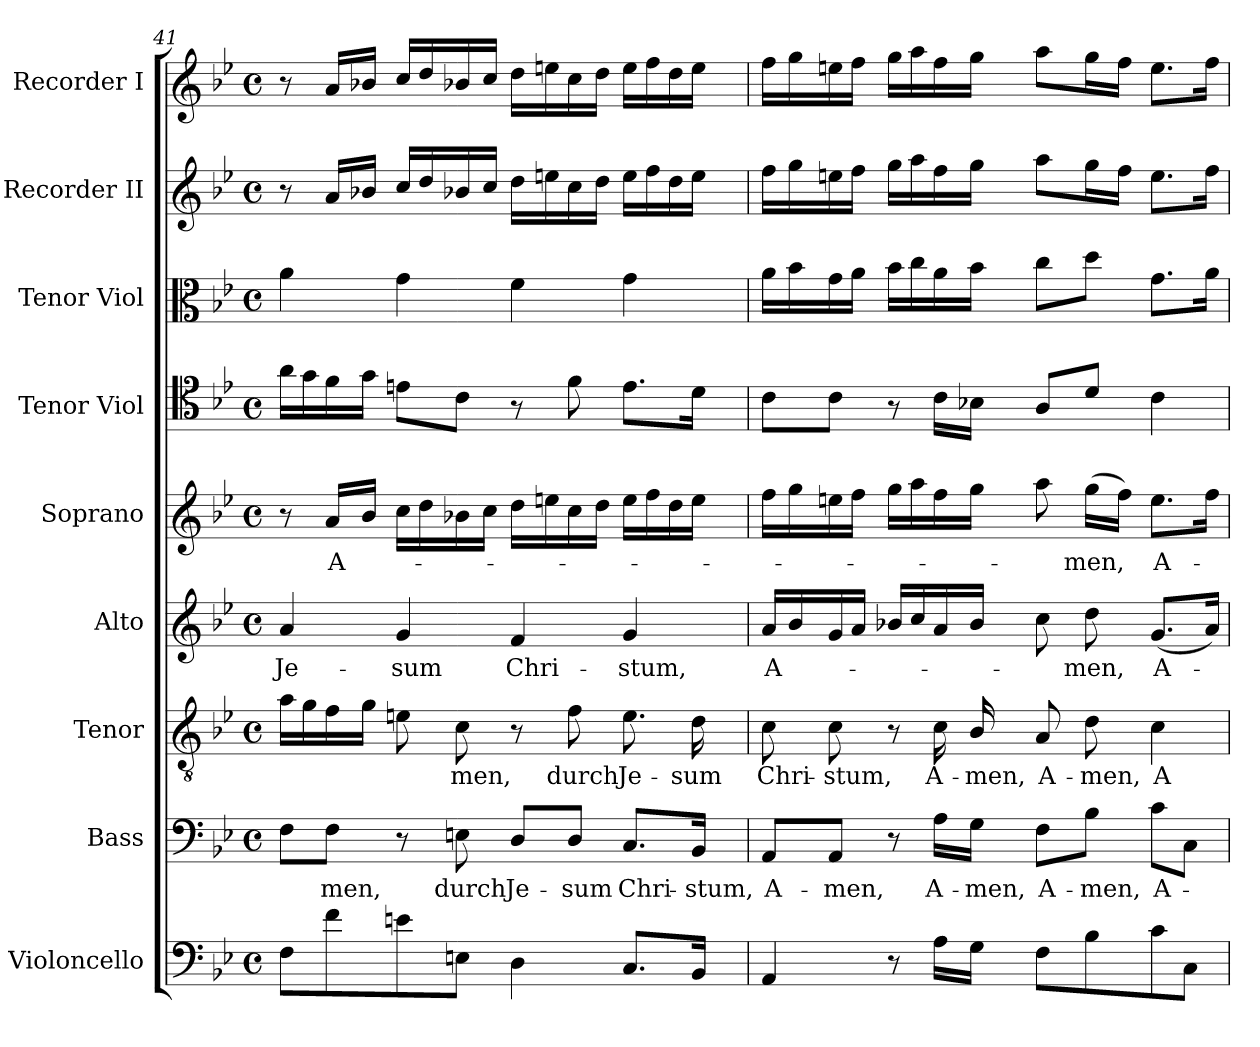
**kern	**kern	**text	**kern	**text	**kern	**text	**kern	**text	**kern	**kern	**kern	**kern
*part9	*part8	*part8	*part7	*part7	*part6	*part6	*part5	*part5	*part4	*part3	*part2	*part1
*staff9	*staff8	*staff8	*staff7	*staff7	*staff6	*staff6	*staff5	*staff5	*staff4	*staff3	*staff2	*staff1
*I"Violoncello	*I"Bass	*	*I"Tenor	*	*I"Alto	*	*I"Soprano	*	*I"Tenor Viol	*I"Tenor Viol	*I"Recorder II	*I"Recorder I
!!LO:PB:g=z
*clefF4	*clefF4	*	*clefGv2	*	*clefG2	*	*clefG2	*	*clefC4	*clefC3	*clefG2	*clefG2
*	*	*	*ITrd7c12	*	*	*	*	*	*	*	*	*
*k[b-e-]	*k[b-e-]	*	*k[b-e-]	*	*k[b-e-]	*	*k[b-e-]	*	*k[b-e-]	*k[b-e-]	*k[b-e-]	*k[b-e-]
*B-:	*B-:	*	*B-:	*	*B-:	*	*B-:	*	*B-:	*B-:	*B-:	*B-:
*M4/4	*M4/4	*	*M4/4	*	*M4/4	*	*M4/4	*	*M4/4	*M4/4	*M4/4	*M4/4
*met(c)	*met(c)	*	*met(c)	*	*met(c)	*	*met(c)	*	*met(c)	*met(c)	*met(c)	*met(c)
=41	=41	=41	=41	=41	=41	=41	=41	=41	=41	=41	=41	=41
!	!	!	!	!	!	!LO:LY:b:color=#000000	!	!	!	!	!	!
8Fi\L	8Fi\L	.	16Ai\LL	.	4ai/	Je-	8r	.	16ai\LL	4ai\	8r	8r
.	.	.	16Gi\	.	.	.	.	.	16gi\	.	.	.
!	!	!LO:LY:b:color=#000000	!	!	!	!	!	!	!	!	!	!
!	!	!	!	!	!	!	!	!LO:LY:b:color=#000000	!	!	!	!
8fi\	8Fi\J	-men,	16Fi\	.	.	.	16ai/LL	A-	16fi\	.	16ai/LL	16ai/LL
.	.	.	16Gi\JJ	.	.	.	16b-i/JJ	.	16gi\JJ	.	16b-Xi/JJ	16b-Xi/JJ
!	!	!	!	!	!	!LO:LY:b:color=#000000	!	!	!	!	!	!
8eni\	8r	.	8Eni\	.	4gi/	-sum	16cci\LL	.	8eni\L	4gi\	16cci/LL	16cci/LL
.	.	.	.	.	.	.	16ddi\	.	.	.	16ddi/	16ddi/
!	!	!LO:LY:b:color=#000000	!	!	!	!	!	!	!	!	!	!
!	!	!	!	!LO:LY:b:color=#000000	!	!	!	!	!	!	!	!
8Eni\J	8Eni\	durch	8Ci\	-men,	.	.	16b-Xi\	.	8ci\J	.	16b-Xi/	16b-Xi/
.	.	.	.	.	.	.	16cci\JJ	.	.	.	16cci/JJ	16cci/JJ
!	!	!LO:LY:b:color=#000000	!	!	!	!	!	!	!	!	!	!
!	!	!	!	!	!	!LO:LY:b:color=#000000	!	!	!	!	!	!
4Di\	8Di/L	Je-	8r	.	4fi/	Chri-	16ddi\LL	.	8r	4fi\	16ddi\LL	16ddi\LL
.	.	.	.	.	.	.	16eeni\	.	.	.	16eeni\	16eeni\
!	!	!LO:LY:b:color=#000000	!	!	!	!	!	!	!	!	!	!
!	!	!	!	!LO:LY:b:color=#000000	!	!	!	!	!	!	!	!
.	8Di/J	-sum	8Fi\	durch	.	.	16cci\	.	8fi\	.	16cci\	16cci\
.	.	.	.	.	.	.	16ddi\JJ	.	.	.	16ddi\JJ	16ddi\JJ
!	!	!LO:LY:b:color=#000000	!	!	!	!	!	!	!	!	!	!
!	!	!	!	!LO:LY:b:color=#000000	!	!	!	!	!	!	!	!
!	!	!	!	!	!	!LO:LY:b:color=#000000	!	!	!	!	!	!
8.Ci/L	8.Ci/L	Chri-	8.Ei\	Je-	4gi/	-stum,	16eei\LL	.	8.ei\L	4gi\	16eei\LL	16eei\LL
.	.	.	.	.	.	.	16ffi\	.	.	.	16ffi\	16ffi\
.	.	.	.	.	.	.	16ddi\	.	.	.	16ddi\	16ddi\
!	!	!LO:LY:b:color=#000000	!	!	!	!	!	!	!	!	!	!
!	!	!	!	!LO:LY:b:color=#000000	!	!	!	!	!	!	!	!
16BB-i/Jk	16BB-i/Jk	-stum,	16Di\	-sum	.	.	16eei\JJ	.	16di\Jk	.	16eei\JJ	16eei\JJ
=42	=42	=42	=42	=42	=42	=42	=42	=42	=42	=42	=42	=42
!	!	!LO:LY:b:color=#000000	!	!	!	!	!	!	!	!	!	!
!	!	!	!	!LO:LY:b:color=#000000	!	!	!	!	!	!	!	!
!	!	!	!	!	!	!LO:LY:b:color=#000000	!	!	!	!	!	!
4AAi/	8AAi/L	A-	8Ci\	Chri-	16ai/LL	A-	16ffi\LL	.	8ci\L	16ai\LL	16ffi\LL	16ffi\LL
.	.	.	.	.	16b-i/	.	16ggi\	.	.	16b-i\	16ggi\	16ggi\
!	!	!LO:LY:b:color=#000000	!	!	!	!	!	!	!	!	!	!
!	!	!	!	!LO:LY:b:color=#000000	!	!	!	!	!	!	!	!
.	8AAi/J	-men,	8Ci\	-stum,	16gi/	.	16eeni\	.	8ci\J	16gi\	16eeni\	16eeni\
.	.	.	.	.	16ai/JJ	.	16ffi\JJ	.	.	16ai\JJ	16ffi\JJ	16ffi\JJ
8r	8r	.	8r	.	16b-Xi/LL	.	16ggi\LL	.	8r	16b-i\LL	16ggi\LL	16ggi\LL
.	.	.	.	.	16cci/	.	16aai\	.	.	16cci\	16aai\	16aai\
!	!	!LO:LY:b:color=#000000	!	!	!	!	!	!	!	!	!	!
!	!	!	!	!LO:LY:b:color=#000000	!	!	!	!	!	!	!	!
16Ai\LL	16Ai\LL	A-	16Ci\	A-	16ai/	.	16ffi\	.	16ci\LL	16ai\	16ffi\	16ffi\
!	!	!LO:LY:b:color=#000000	!	!	!	!	!	!	!	!	!	!
!	!	!	!	!LO:LY:b:color=#000000	!	!	!	!	!	!	!	!
16Gi\JJ	16Gi\JJ	-men,	16BB-i/	-men,	16b-i/JJ	.	16ggi\JJ	.	16B-Xi\JJ	16b-i\JJ	16ggi\JJ	16ggi\JJ
!	!	!LO:LY:b:color=#000000	!	!	!	!	!	!	!	!	!	!
!	!	!	!	!LO:LY:b:color=#000000	!	!	!	!	!	!	!	!
8Fi\L	8Fi\L	A-	8AAi/	A-	8cci\	.	8aai\	.	8Ai/L	8cci\L	8aai\L	8aai\L
!	!	!LO:LY:b:color=#000000	!	!	!	!	!	!	!	!	!	!
!	!	!	!	!LO:LY:b:color=#000000	!	!	!	!	!	!	!	!
!	!	!	!	!	!	!LO:LY:b:color=#000000	!	!	!	!	!	!
!	!	!	!	!	!	!	!	!LO:LY:b:color=#000000	!	!	!	!
8B-i\	8B-i\J	-men,	8Di\	-men,	8ddi\	-men,	(16ggi\LL	-men,	8di/J	8ddi\J	16ggi\L	16ggi\L
.	.	.	.	.	.	.	16ffi\JJ)	.	.	.	16ffi\JJ	16ffi\JJ
!	!	!LO:LY:b:color=#000000	!	!	!	!	!	!	!	!	!	!
!	!	!	!	!LO:LY:b:color=#000000	!	!	!	!	!	!	!	!
!	!	!	!	!	!	!LO:LY:b:color=#000000	!	!	!	!	!	!
!	!	!	!	!	!	!	!	!LO:LY:b:color=#000000	!	!	!	!
8ci\	8ci\L	A-	4Ci\	A-	(8.gi/L	A-	8.eei\L	A-	4ci\	8.gi\L	8.eei\L	8.eei\L
8Ci\J	8Ci\J	.	.	.	.	.	.	.	.	.	.	.
.	.	.	.	.	16ai/Jk)	.	16ffi\Jk	.	.	16ai\Jk	16ffi\Jk	16ffi\Jk
=	=	=	=	=	=	=	=	=	=	=	=	=
*-	*-	*-	*-	*-	*-	*-	*-	*-	*-	*-	*-	*-
